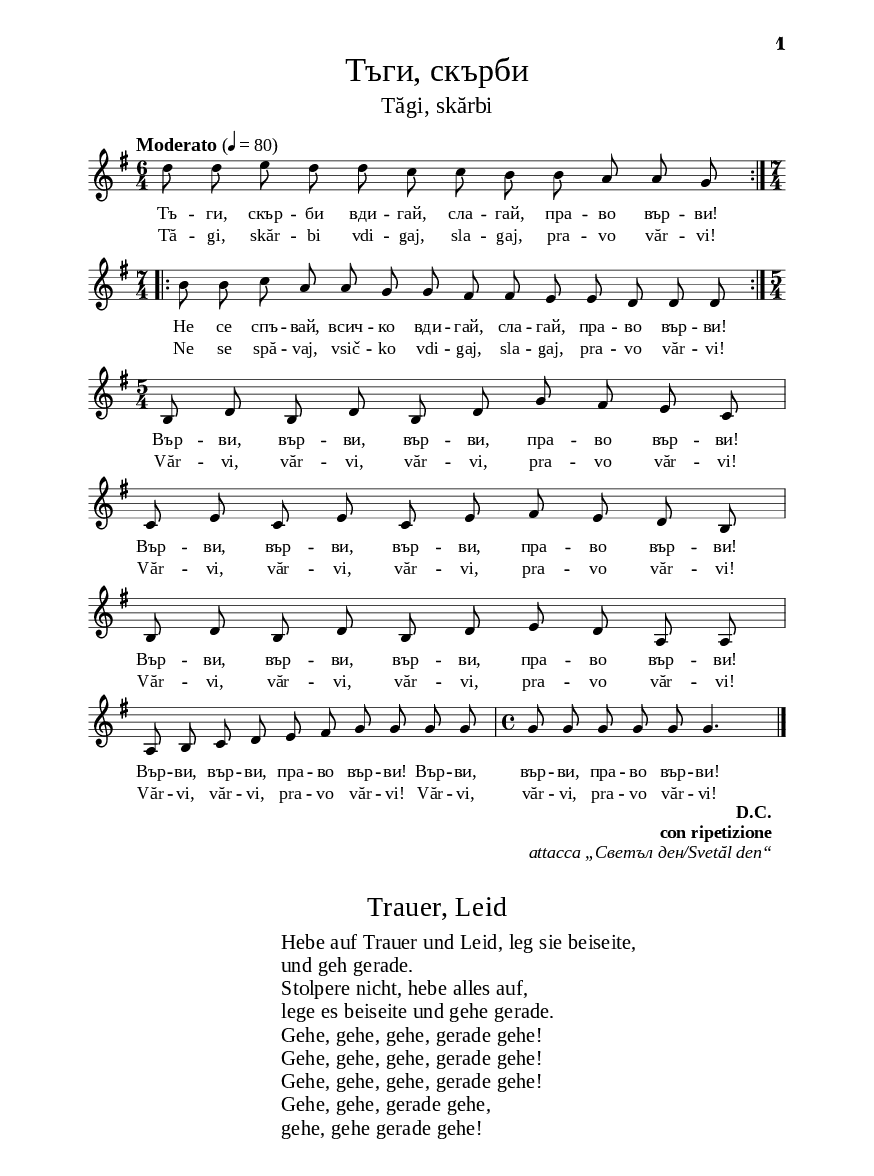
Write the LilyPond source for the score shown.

\version "2.24.3"

% include paper part and global functions
\include "include/globals.ily"

\bookpart {
  \label #'ref089
  \tocItem \markup "Тъги, скърби – Tăgi, skărbi "
  \include "include/bookpart-paper.ily"
  \score {
    \include "include/score-layout.ily"

    \new Voice \absolute  {
      \clef treble
      \key g \major
      \time 6/4
      \tempoFunc "Moderato" 4 "80"
      \override Staff.BarLine.gap = 0.5
      \autoBeamOff


      d''8 d'' e'' d'' d''8 c'' c'' b' b'8 a' a' g' | \bar ":.|.:" \break


      \time 7/4 b' b' c'' a' a' g' g' fis' fis' e' e' d' d' d' | \bar ":|."

      \time 5/4 b d' b d' b d'

      g' fis' e' c' | \break

      c' e' c' e'  c' e' fis' e' d' b  |  \break

      b d' b d' b d' e' d' a a | \break
      a b c' d' e' fis' g' g' g' g' |
      \time 4/4  g' g' g' g' g' g'4.  |  \bar "|."

    }
    \addlyrics {
      Тъ -- ги, скър -- би вди  -- гай, сла  -- гай,

      пра  --  во вър -- ви!

      Не се спъ -- вай, всич -- ко вди -- гай,

      сла -- гай, пра -- во вър -- ви!

      Вър -- ви, вър -- ви, вър -- ви, пра -- во вър -- ви!

      Вър -- ви, вър -- ви, вър -- ви, пра -- во вър -- ви!

      Вър -- ви, вър -- ви, вър -- ви, пра -- во вър -- ви!

      Вър -- ви, вър -- ви, пра -- во вър -- ви!

      Вър -- ви, вър -- ви, пра -- во вър -- ви!
    }

    \addlyrics {
      Tă -- gi, skăr -- bi vdi  -- gaj, sla  -- gaj,

      pra  --  vo văr -- vi!

      Ne se spă -- vaj, vsič -- ko vdi -- gaj,

      sla -- gaj, pra -- vo văr -- vi!

      Văr -- vi, văr -- vi, văr -- vi, pra -- vo văr -- vi!

      Văr -- vi, văr -- vi, văr -- vi, pra -- vo văr -- vi!

      Văr -- vi, văr -- vi, văr -- vi, pra -- vo văr -- vi!

      Văr -- vi, văr -- vi, pra -- vo văr -- vi!

      Văr -- vi, văr -- vi, pra -- vo văr -- vi!
    }

    \header {
      title = \titleFunc "Тъги, скърби" "Tăgi, skărbi"
    }

    \midi{}

  } % score

  \markup \dc-two "D.C." " con ripetizione"
  \markup \italic \dc-one-nobold "attacca „Светъл ден/Svetăl den“"
  %


  \markup \empty-one
  % include foreign translation(s) of the song
  \version "2.24.4"

\markup \fill-line { \fontsize #deTitleFontSize "Trauer, Leid" }
\markup \null
\markup \null

\markup \abs-fontsize #10 {

   \hspace #25
  \override #`(baseline-skip . ,deCoupletBaselineSkip)
  \column {
	   
\line { " "Hebe auf Trauer und Leid, leg sie beiseite, }

  \line { " "und geh gerade.}

  \line { " "Stolpere nicht, hebe alles auf, }
  
  \line { " "lege es beiseite und gehe gerade.}

  \line { " "Gehe, gehe, gehe, gerade gehe!}

  \line { " "Gehe, gehe, gehe, gerade gehe!}

  \line { " "Gehe, gehe, gehe, gerade gehe!}

  \line { " "Gehe, gehe, gerade gehe,}

  \line { " "gehe, gehe gerade gehe!}


  
    }
}


} % bookpart
